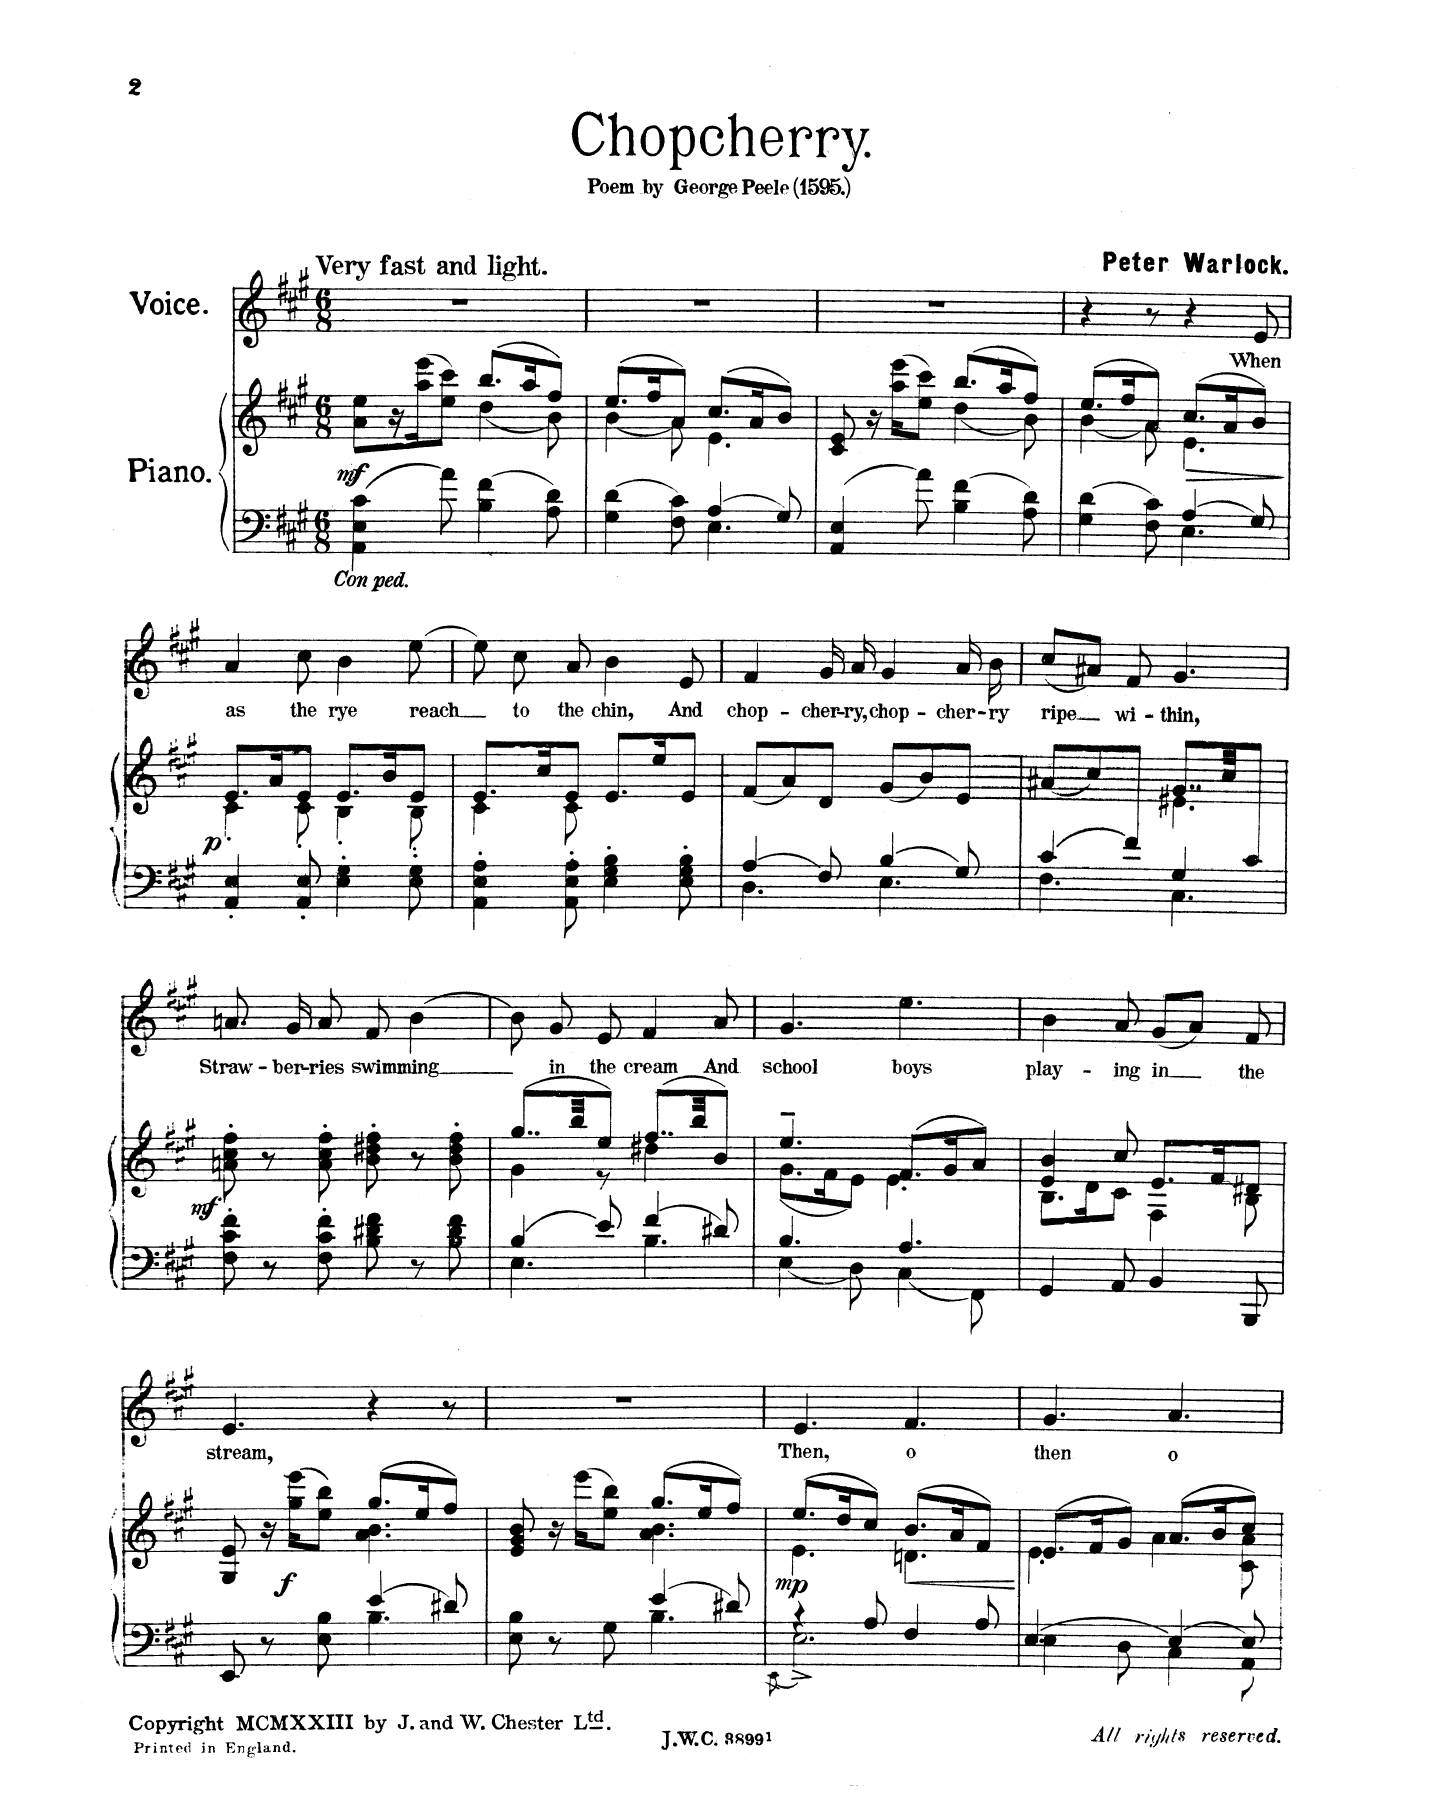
**kern	**kern	**dynam	**kern	**text
*part2	*part2	*part2	*part1	*part1
*staff3	*staff2	*staff2/3	*staff1	*staff1
*I"Piano	*	*	*I"Voice	*
*I'Pno	*	*	*	*
*clefF4	*clefG2	*	*clefG2	*
*k[f#c#g#]	*k[f#c#g#]	*	*k[f#c#g#]	*
*M6/8	*M6/8	*	*M6/8	*
=1	=1	=1	=1	=1
*	*^	*	*	*
!	!	!	!	!LO:TX:a:B:t=Very fast and light	!
!LO:TX:i:t=Con ped.	!	!	!	!	!
!	!	!	!LO:DY:b	!	!
4AA\ 4E\ 4c#\	8a\ 8ee\L	4.ryy	mf	2.r	.
.	16r	.	.	.	.
.	(16aa\ 16eee\J	.	.	.	.
8a\	8ee\ 8ccc#\J)	.	.	.	.
4B\ 4f#\	(8.bb/L	(4dd\	.	.	.
.	16aa/K	.	.	.	.
8A\ 8d\	8ff#/J)	8b\)	.	.	.
=2	=2	=2	=2	=2	=2
*^	*	*	*	*	*
4G#\ 4d\	4.ryy	(8.ee/L	(4b\	.	2.r	.
.	.	16ff#/K	.	.	.	.
8F#\ 8c#\	.	8a/J)	8a\)	.	.	.
4A/	4.E\	(8.cc#/L	4.e\	.	.	.
.	.	16a/K	.	.	.	.
8G#/	.	8b/J)	.	.	.	.
*v	*v	*	*	*	*	*
=3	=3	=3	=3	=3	=3
4AA/ 4E/	8c#/ 8e/	4.ryy	.	2.r	.
.	16r	.	.	.	.
.	(16aa\ 16eee\KL	.	.	.	.
8a\	8ee\ 8ccc#\J)	.	.	.	.
4B\ 4f#\	(8.bb/L	(4dd\	.	.	.
.	16aa/K	.	.	.	.
8A\ 8d\	8ff#/J)	8b\)	.	.	.
=4	=4	=4	=4	=4	=4
*^	*	*	*	*	*
4G#\ 4d\	4.ryy	(8.ee/L	(4b\	.	4r	.
.	.	16ff#/K	.	.	.	.
8F#\ 8c#\	.	8a/J)	8a\)	.	8r	.
!	!	!	!	!LO:HP:b	!	!
4A/	4.E\	(8.cc#/L	4.e\	>	4r	.
.	.	16a/K	.	.	.	.
8G#/	.	8b/J)	.	.	8e/	When
*v	*v	*	*	*	*	*
*	*v	*v	*	*	*
.	.	]	.	.
=5	=5	=5	=5	=5
*	*^	*	*	*
!	!	!	!LO:DY:b	!	!
4AA/' 4E/'	8.e/L	4c#'\	p	4a/	as
.	16a/K	.	.	.	.
8AA/' 8E/'	8e/J	8c#'\	.	8cc#\	the
4E\' 4G#\'	8.e/L	4B'\	.	4b\	rye
.	16b/K	.	.	.	.
8E\' 8G#\'	8e/J	8B'\	.	[8ee\	reach
=6	=6	=6	=6	=6	=6
4AA\' 4E\' 4A\'	8.e/L	4c#\	.	8ee\]	.
.	.	.	.	8cc#\	to
.	16cc#/K	.	.	.	.
8E\' 8A\'	8e/J	8c#\	.	8a/	the
4E\' 4G#\' 4B\'	8.e/L	4.ryy	.	4b\	chin,
.	16ee/K	.	.	.	.
8E\' 8G#\' 8B\'	8e/J	.	.	8e/	And
*	*v	*v	*	*	*
=7	=7	=7	=7	=7
*^	*	*	*	*
4A/	4.D\	(8f#/L	.	4f#/	chop-
.	.	8a/)	.	.	.
8F#/	.	8d/J	.	16g#/	-cher-
.	.	.	.	16a/	-ry,
4B/	4.E\	(8g#/L	.	4g#/	chop-
.	.	8b/)	.	.	.
8G#/	.	8e/J	.	16a/	-cher-
.	.	.	.	16b/	-ry
=8	=8	=8	=8	=8	=8
*	*^	*^	*	*	*
4ryy	4c#/	4.F#\	(<8a#X/L	4.ryy	.	(8cc#/L	ripe
.	.	.	8cc#/)	.	.	8a#X/J)	.
8f#/J	8f#/	.	8ryy	.	.	8f#/	wi-
4ryy	4G#/	4.C#\	8..g#/L	4.e#X\	.	4.g#/	-thin,
.	.	.	32cc#/KK	.	.	.	.
8c#/J	8ryy	.	8ryy	.	.	.	.
*	*v	*v	*	*	*	*	*
*	*	*v	*v	*	*	*
=9	=9	=9	=9	=9	=9
!	!	!	!LO:DY:b	!	!
*v	*v	*	*	*	*
8F#\' 8c#\' 8f#\'	8an\' 8cc#\' 8ff#\'	mf	8.an/	Straw-
8r	8r	.	.	.
.	.	.	16g#/	-ber-
8F#\' 8c#\' 8f#\'	8a\' 8cc#\' 8ff#\'	.	8a/	-ries
8B\ 8d#X\ 8f#\	8b\' 8dd#X\' 8ff#\'	.	8f#/	swim-
8r	8r	.	[4b\	-ming
8B\ 8d#\ 8f#\	8b\' 8dd#\' 8ff#\'	.	.	.
=10	=10	=10	=10	=10
*^	*^	*	*	*
4B/	4.E\	(8..gg#/L	4g#\	.	8b\]	.
.	.	.	.	.	8g#/	in
.	.	32bb/KK	.	.	.	.
8e/	.	8ee/J)	8r	.	8e/	the
4f#/	4.B\	(8..ff#/L	4dd#X\	.	4f#/	cream
.	.	32bb/KK	.	.	.	.
8d#X/	.	8b/J)	8r	.	8a/	And
=11	=11	=11	=11	=11	=11	=11
4.B/	4E\	4.ee~/	(8.g#\L	.	4.g#/	school-
.	.	.	16f#\K	.	.	.
.	8D\	.	8e\J)	.	.	.
4.A/	4C#\	(8.f#/L	4.e\	.	4.ee\	-boys
.	.	16g#/K	.	.	.	.
.	8FF#\	8a/J)	.	.	.	.
*v	*v	*	*	*	*	*
=12	=12	=12	=12	=12	=12
4GG#/	4e/ 4b/	8.B\L	.	4b\	play-
.	.	16d\K	.	.	.
8AA/	8cc#/	8c#\J	.	8a/	-ing
4BB/	8.e/L	4F#\	.	(8g#/L	in
.	.	.	.	8a/J)	.
.	16f#/K	.	.	.	.
8BBB/	8d#X/J	8B\	.	8f#/	the
=13	=13	=13	=13	=13	=13
*^	*	*	*	*	*
8EE/	4.ryy	8G#/ 8e/	4.ryy	.	4.e/	stream,
8r	.	16r	.	.	.	.
!	!	!	!	!LO:DY:b	!	!
.	.	(16gg#\ 16eee\KL	.	f	.	.
8E\ 8B\	.	8ee\ 8bb\J)	.	.	.	.
4e/	4.B\	(8.gg#/L	4.a\ 4.b\	.	4r	.
.	.	16ee/K	.	.	.	.
8d#X/	.	8ff#/J)	.	.	8r	.
=14	=14	=14	=14	=14	=14	=14
8E\ 8B\	4.ryy	8e/ 8g#/ 8b/	4.ryy	.	2.r	.
8r	.	16r	.	.	.	.
.	.	(16eee\KL	.	.	.	.
8G#\	.	8ee\ 8bb\J)	.	.	.	.
4e/	4.B\	(8.gg#/L	4.a\ 4.b\	.	.	.
.	.	16ee/K	.	.	.	.
8d#X/	.	8ff#/J)	.	.	.	.
=15	=15	=15	=15	=15	=15	=15
.	8qEE\	.	.	.	.	.
!	!	!	!	!LO:DY:b	!	!
4r	2.E^\	(>8.ee/L	4.e\	mp	4.e/	Then,
.	.	16dd/K	.	.	.	.
8A/	.	8cc#/J)	.	.	.	.
!	!	!	!	!LO:HP:b	!	!
4F#/	.	(>8.b/L	4.dn\	<	4.f#/	o
.	.	16a/K	.	.	.	.
8A/	.	8f#/J)	.	.	.	.
*v	*v	*	*	*	*	*
*	*v	*v	*	*	*
.	.	[	.	.
=16	=16	=16	=16	=16
*^	*^	*	*	*
[4.E/	4E\	(8.e/L	4.e\	.	4.g#/	then
.	.	16f#/K	.	.	.	.
.	8D\	8g#/J)	.	.	.	.
4E/_	4C#\	(8.a/L	4a\	.	4.a/	o
.	.	16b/K	.	.	.	.
8E/]	8AA\	8cc#/J)	8c#\ 8a\	.	.	.
*v	*v	*	*	*	*	*
*	*v	*v	*	*	*
=	=	=	=	=
*-	*-	*-	*-	*-
